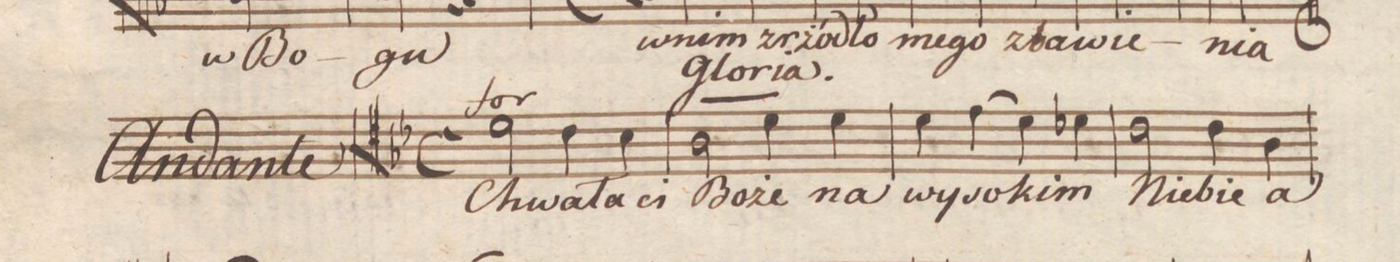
**kern	**text	**dynam
*I"Tenore	*	*
*clefC4	*	*
*k[b-e-]	*	*
*met(c)	*	*
*M4/4	*	*
*2\right	*	*
2d\	Chwa-	f
4c\	-ła	.
4B-\	ci	.
=2	=2	=2
2A\	Bo-	.
4d\	-że	.
4d\	na	.
=3	=3	=3
4d\	wy-	.
(4e-\	-so-	.
4d\)	.	.
4d-X\	-kim	.
=4	=4	=4
2c\	Nie-	.
4c\	-bie	.
4A\	a	.
=5	=5	=5
*-	*-	*-
